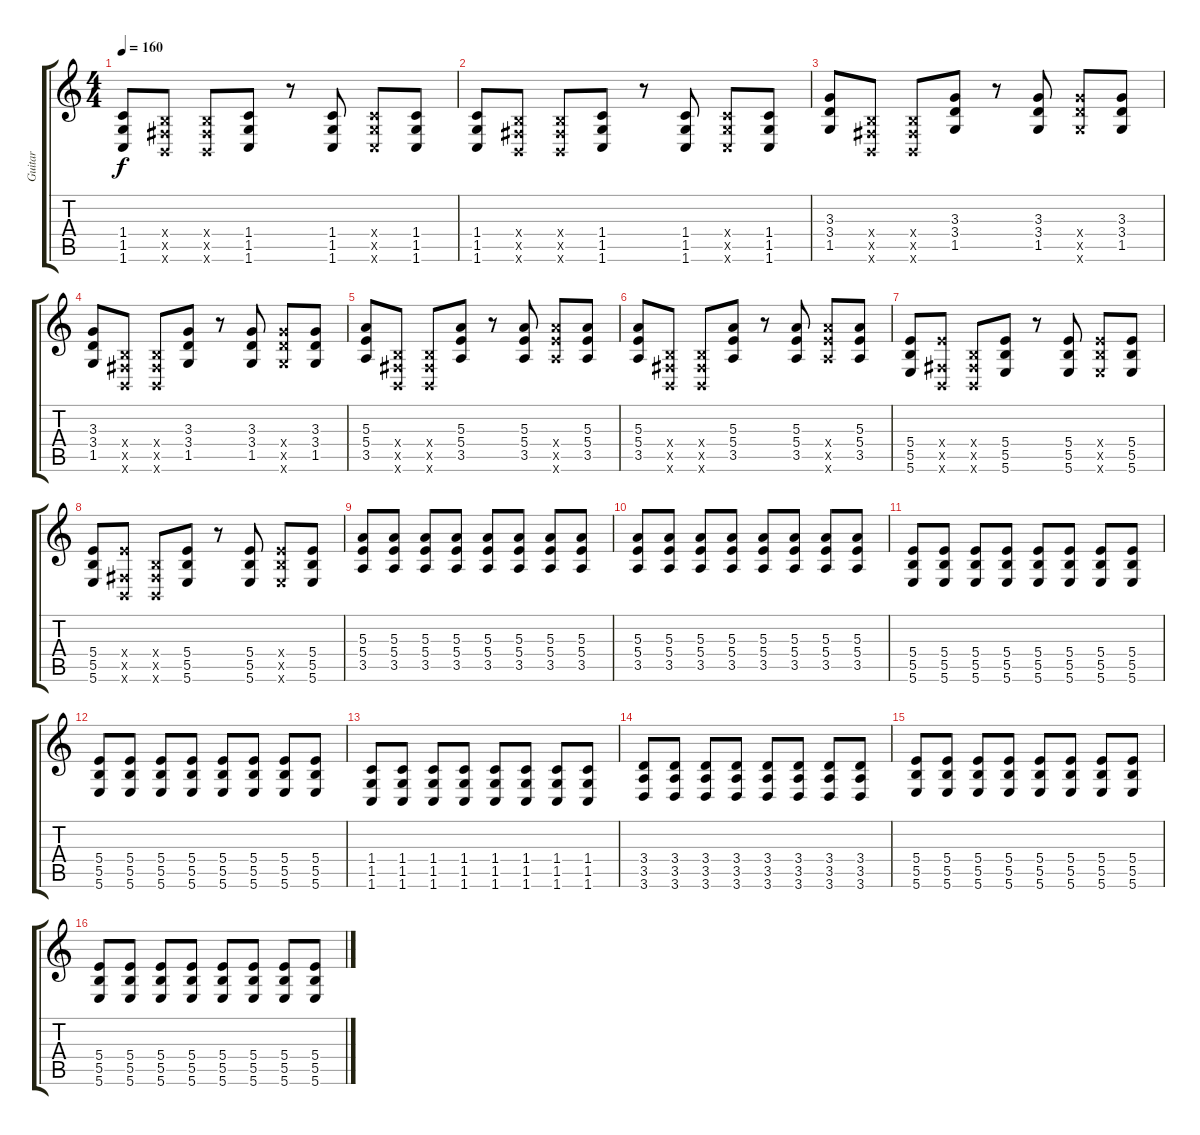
\track ("Guitar" "Guitar") {instrument distortionguitar}
\staff {score tabs}
\tuning (Db4 Ab3 E3 B2 Gb2 B1) {hide}
\ts (4 4)
\tempo 160
\clef g2
\ks c
(1.4 1.5 1.6).8{dy f} (0.4{x} 0.5{x} 0.6{x}).8 (0.4{x} 0.5{x} 0.6{x}).8 (1.4 1.5 1.6).8 r.8 (1.4 1.5 1.6).8 (1.4{x} 1.5{x} 1.6{x}).8 (1.4 1.5 1.6).8 |
(1.4 1.5 1.6).8 (0.4{x} 0.5{x} 0.6{x}).8 (0.4{x} 0.5{x} 0.6{x}).8 (1.4 1.5 1.6).8 r.8 (1.4 1.5 1.6).8 (1.4{x} 1.5{x} 1.6{x}).8 (1.4 1.5 1.6).8 |
(3.3 3.4 1.5).8 (0.4{x} 0.5{x} 0.6{x}).8 (0.4{x} 0.5{x} 0.6{x}).8 (3.3 3.4 1.5).8 r.8 (3.3 3.4 1.5).8 (8.4{x} 8.5{x} 8.6{x}).8 (3.3 3.4 1.5).8 |
(3.3 3.4 1.5).8 (0.4{x} 0.5{x} 0.6{x}).8 (0.4{x} 0.5{x} 0.6{x}).8 (3.3 3.4 1.5).8 r.8 (3.3 3.4 1.5).8 (8.4{x} 8.5{x} 8.6{x}).8 (3.3 3.4 1.5).8 |
(5.3 5.4 3.5).8 (0.4{x} 0.5{x} 0.6{x}).8 (0.4{x} 0.5{x} 0.6{x}).8 (5.3 5.4 3.5).8 r.8 (5.3 5.4 3.5).8 (10.4{x} 10.5{x} 10.6{x}).8 (5.3 5.4 3.5).8 |
(5.3 5.4 3.5).8 (0.4{x} 0.5{x} 0.6{x}).8 (0.4{x} 0.5{x} 0.6{x}).8 (5.3 5.4 3.5).8 r.8 (5.3 5.4 3.5).8 (10.4{x} 10.5{x} 10.6{x}).8 (5.3 5.4 3.5).8 |
(5.4 5.5 5.6).8 (5.4{x} 0.5{x} 0.6{x}).8 (0.4{x} 0.5{x} 0.6{x}).8 (5.4 5.5 5.6).8 r.8 (5.4 5.5 5.6).8 (5.4{x} 5.5{x} 5.6{x}).8 (5.4 5.5 5.6).8 |
(5.4 5.5 5.6).8 (5.4{x} 0.5{x} 0.6{x}).8 (0.4{x} 0.5{x} 0.6{x}).8 (5.4 5.5 5.6).8 r.8 (5.4 5.5 5.6).8 (5.4{x} 5.5{x} 5.6{x}).8 (5.4 5.5 5.6).8 |
(5.3 5.4 3.5).8 (5.3 5.4 3.5).8 (5.3 5.4 3.5).8 (5.3 5.4 3.5).8 (5.3 5.4 3.5).8 (5.3 5.4 3.5).8 (5.3 5.4 3.5).8 (5.3 5.4 3.5).8 |
(5.3 5.4 3.5).8 (5.3 5.4 3.5).8 (5.3 5.4 3.5).8 (5.3 5.4 3.5).8 (5.3 5.4 3.5).8 (5.3 5.4 3.5).8 (5.3 5.4 3.5).8 (5.3 5.4 3.5).8 |
(5.4 5.5 5.6).8 (5.4 5.5 5.6).8 (5.4 5.5 5.6).8 (5.4 5.5 5.6).8 (5.4 5.5 5.6).8 (5.4 5.5 5.6).8 (5.4 5.5 5.6).8 (5.4 5.5 5.6).8 |
(5.4 5.5 5.6).8 (5.4 5.5 5.6).8 (5.4 5.5 5.6).8 (5.4 5.5 5.6).8 (5.4 5.5 5.6).8 (5.4 5.5 5.6).8 (5.4 5.5 5.6).8 (5.4 5.5 5.6).8 |
(1.4 1.5 1.6).8 (1.4 1.5 1.6).8 (1.4 1.5 1.6).8 (1.4 1.5 1.6).8 (1.4 1.5 1.6).8 (1.4 1.5 1.6).8 (1.4 1.5 1.6).8 (1.4 1.5 1.6).8 |
(3.4 3.5 3.6).8 (3.4 3.5 3.6).8 (3.4 3.5 3.6).8 (3.4 3.5 3.6).8 (3.4 3.5 3.6).8 (3.4 3.5 3.6).8 (3.4 3.5 3.6).8 (3.4 3.5 3.6).8 |
(5.4 5.5 5.6).8 (5.4 5.5 5.6).8 (5.4 5.5 5.6).8 (5.4 5.5 5.6).8 (5.4 5.5 5.6).8 (5.4 5.5 5.6).8 (5.4 5.5 5.6).8 (5.4 5.5 5.6).8 |
(5.4 5.5 5.6).8 (5.4 5.5 5.6).8 (5.4 5.5 5.6).8 (5.4 5.5 5.6).8 (5.4 5.5 5.6).8 (5.4 5.5 5.6).8 (5.4 5.5 5.6).8 (5.4 5.5 5.6).8
